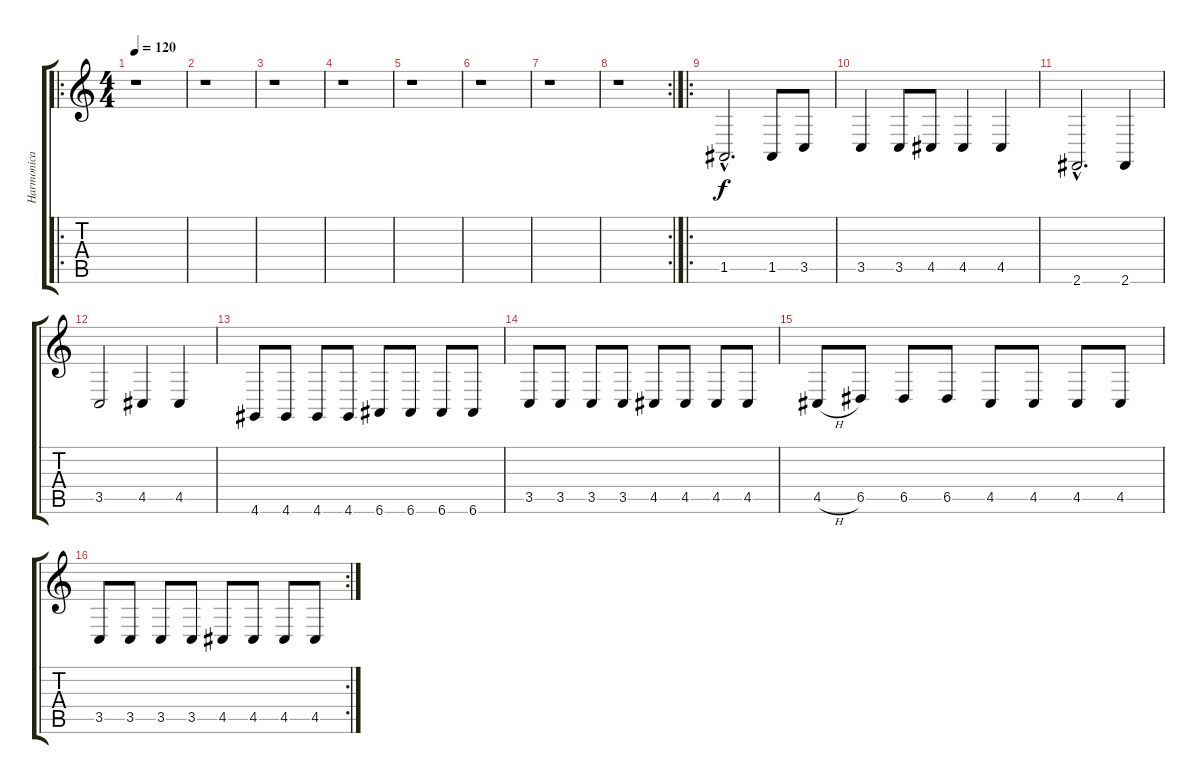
\track ("Harmonica" "Harmonica") {instrument harmonica}
\staff {score tabs}
\tuning (E4 B3 G3 D3 A2 E2) {hide}
\ro
\ts (4 4)
\tempo 120
\clef g2
\ks c
r.1{dy f instrument harmonica} |
r.1 |
r.1 |
r.1 |
r.1 |
r.1 |
r.1 |
\rc 2
r.1 |
\ro
1.5{hac}.2{d} 1.5.8 3.5.8 |
3.5.4 3.5.8 4.5.8 4.5.4 4.5.4 |
2.6{hac}.2{d} 2.6.4 |
3.5.2 4.5.4 4.5.4 |
4.6.8 4.6.8 4.6.8 4.6.8 6.6.8 6.6.8 6.6.8 6.6.8 |
3.5.8 3.5.8 3.5.8 3.5.8 4.5.8 4.5.8 4.5.8 4.5.8 |
4.5{h}.8 6.5.8 6.5.8 6.5.8 4.5.8 4.5.8 4.5.8 4.5.8 |
\rc 2
3.5.8 3.5.8 3.5.8 3.5.8 4.5.8 4.5.8 4.5.8 4.5.8
